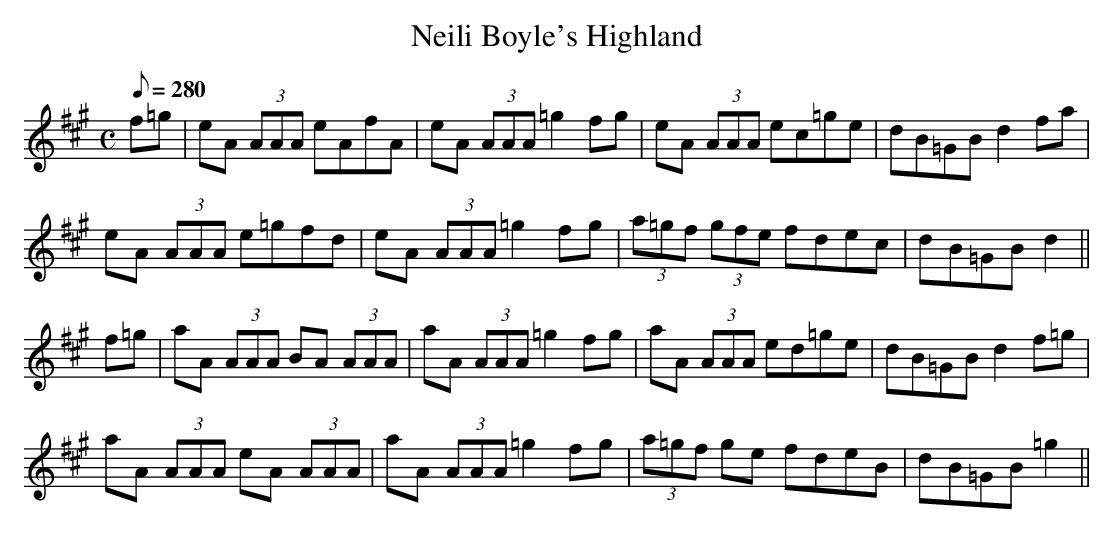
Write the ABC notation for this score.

X:1
T:Neili Boyle's Highland % nf<bb
L:1/8
M:C
Q:280
K:A major
f=g|eA (3AAA eAfA|eA (3AAA =g2fg|eA (3AAA ec=ge|dB=GB d2fa|
eA (3AAA e=gfd|eA (3AAA =g2fg|(3a=gf (3gfe fdec|dB=GB d2||
f=g|aA (3AAA BA (3AAA|aA (3AAA =g2fg|aA (3AAA ed=ge|dB=GB d2f=g|
aA (3AAA eA (3AAA|aA (3AAA =g2fg|(3a=gf ge fdeB|dB=GB =g2||
